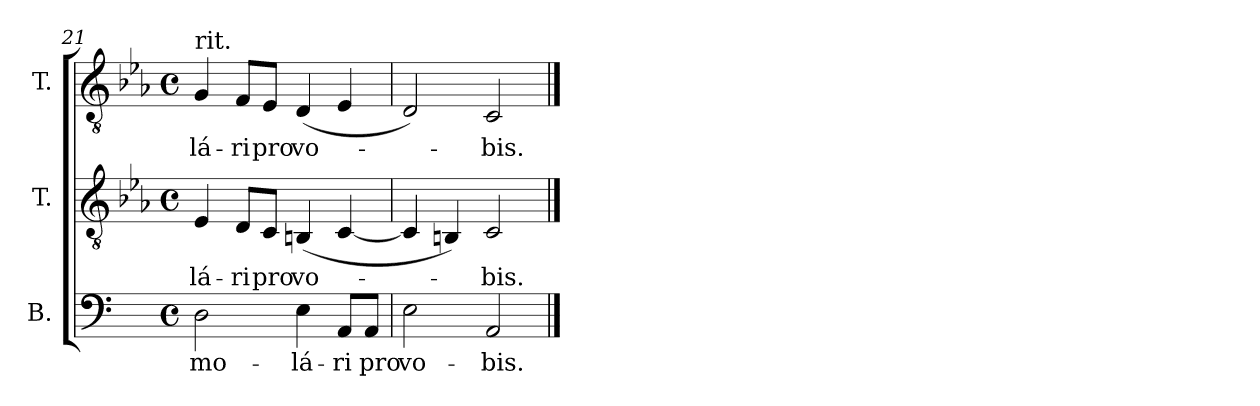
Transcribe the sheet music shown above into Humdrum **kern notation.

**kern	**text	**kern	**text	**kern	**text
*part3	*part3	*part2	*part2	*part1	*part1
*staff3	*staff3	*staff2	*staff2	*staff1	*staff1
*I"B.	*	*I"T.	*	*I"T.	*
*clefF4	*	*clefGv2	*	*clefGv2	*
*	*	*ITrd2c3	*	*ITrd2c3	*
*k[]	*	*k[]	*	*k[]	*
*a:	*	*a:	*	*a:	*
*M4/4	*	*M4/4	*	*M4/4	*
*met(c)	*	*met(c)	*	*met(c)	*
=21	=21	=21	=21	=21	=21
!	!LO:LY:b:color=#000000	!	!	!	!
!	!	!	!LO:LY:b:color=#000000	!	!
!	!	!	!	!LO:TX:t=rit.	!
!	!	!	!	!	!LO:LY:b:color=#000000
2Di\	-mo-	4Ci/	-lá-	4Ei/	-lá-
!	!	!	!LO:LY:b:color=#000000	!	!
!	!	!	!	!	!LO:LY:b:color=#000000
.	.	8BBi/L	-ri	8Di/L	-ri
!	!	!	!LO:LY:b:color=#000000	!	!
!	!	!	!	!	!LO:LY:b:color=#000000
.	.	8AAi/J	pro	8Ci/J	pro
!	!LO:LY:b:color=#000000	!	!	!	!
!	!	!	!LO:LY:b:color=#000000	!	!
!	!	!	!	!	!LO:LY:b:color=#000000
4Ei\	-lá-	(4GG#Xi/	vo-	(4BBi/	vo-
!	!LO:LY:b:color=#000000	!	!	!	!
8AAi/L	-ri	[<4AAi/	.	4Ci/	.
!	!LO:LY:b:color=#000000	!	!	!	!
8AAi/J	pro	.	.	.	.
=22	=22	=22	=22	=22	=22
!	!LO:LY:b:color=#000000	!	!	!	!
2Ei\	vo-	4AAi/]	.	2BBi/)	.
.	.	4GG#Xi/)	.	.	.
!	!LO:LY:b:color=#000000	!	!	!	!
!	!	!	!LO:LY:b:color=#000000	!	!
!	!	!	!	!	!LO:LY:b:color=#000000
2AAi/	-bis.	2AAi/	-bis.	2AAi/	-bis.
==	==	==	==	==	==
*-	*-	*-	*-	*-	*-
